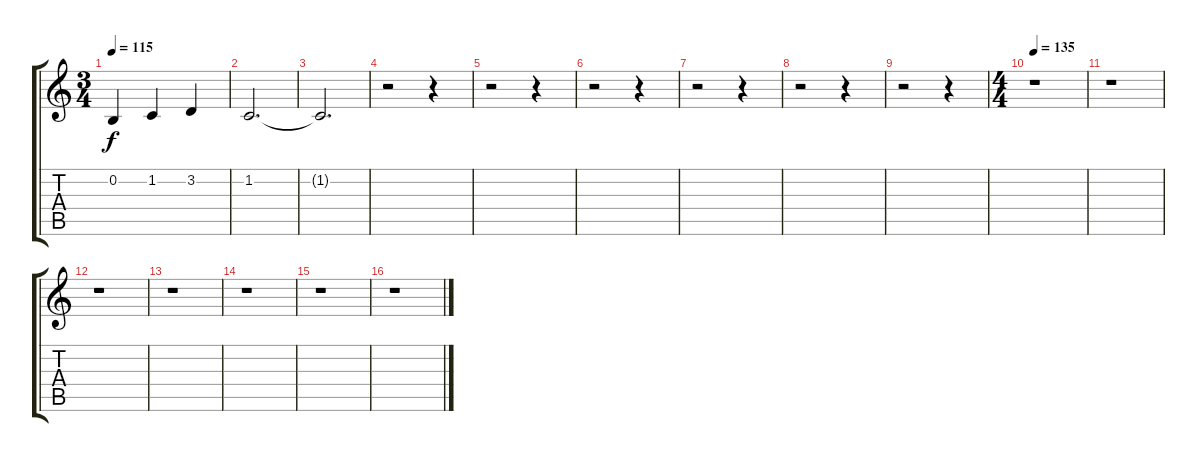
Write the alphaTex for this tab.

\track "" {instrument lead6voice}
\staff {score tabs}
\tuning (E4 B3 G3 D3 A2 E2) {hide}
\ts (3 4)
\tempo 115
\clef g2
\ks c
0.2.4{dy f} 1.2.4 3.2.4 |
1.2.2{d} |
1.2{t}.2{d} |
r.2 r.4 |
r.2 r.4 |
r.2 r.4 |
r.2 r.4 |
r.2 r.4 |
r.2 r.4 |
\ts (4 4)
\tempo 135
r.1 |
r.1 |
r.1 |
r.1 |
r.1 |
r.1 |
r.1
